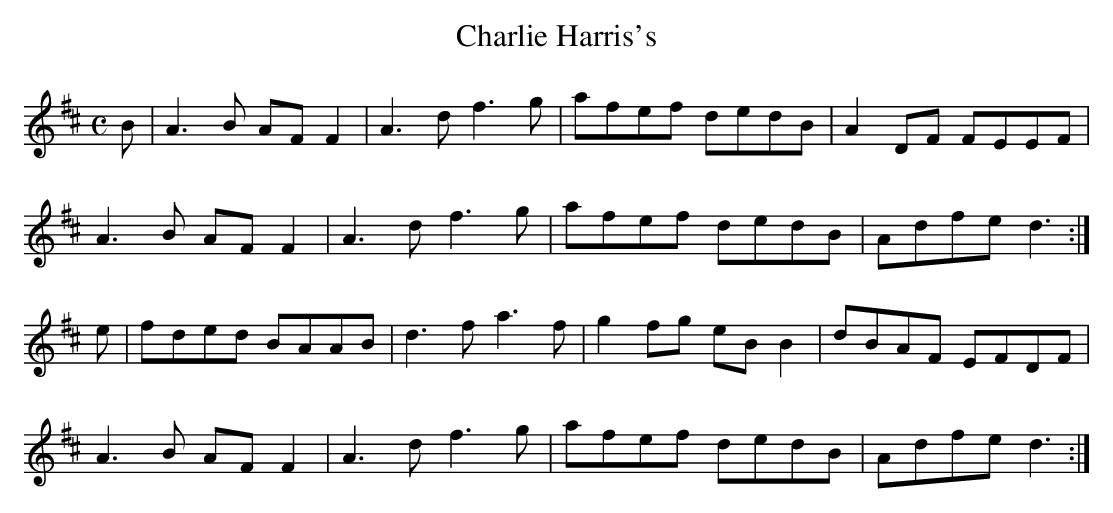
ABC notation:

X:1
T:Charlie Harris's
M:C
L:1/8
K:D Major
B|A3B AFF2|A3d f3g|afef dedB|A2DF FEEF|!
A3B AFF2|A3d f3g|afef dedB|Adfe d3:|!
e|fded BAAB|d3f a3f|g2fg eBB2|dBAF EFDF|!
A3B AFF2|A3d f3g|afef dedB|Adfe d3:|!
